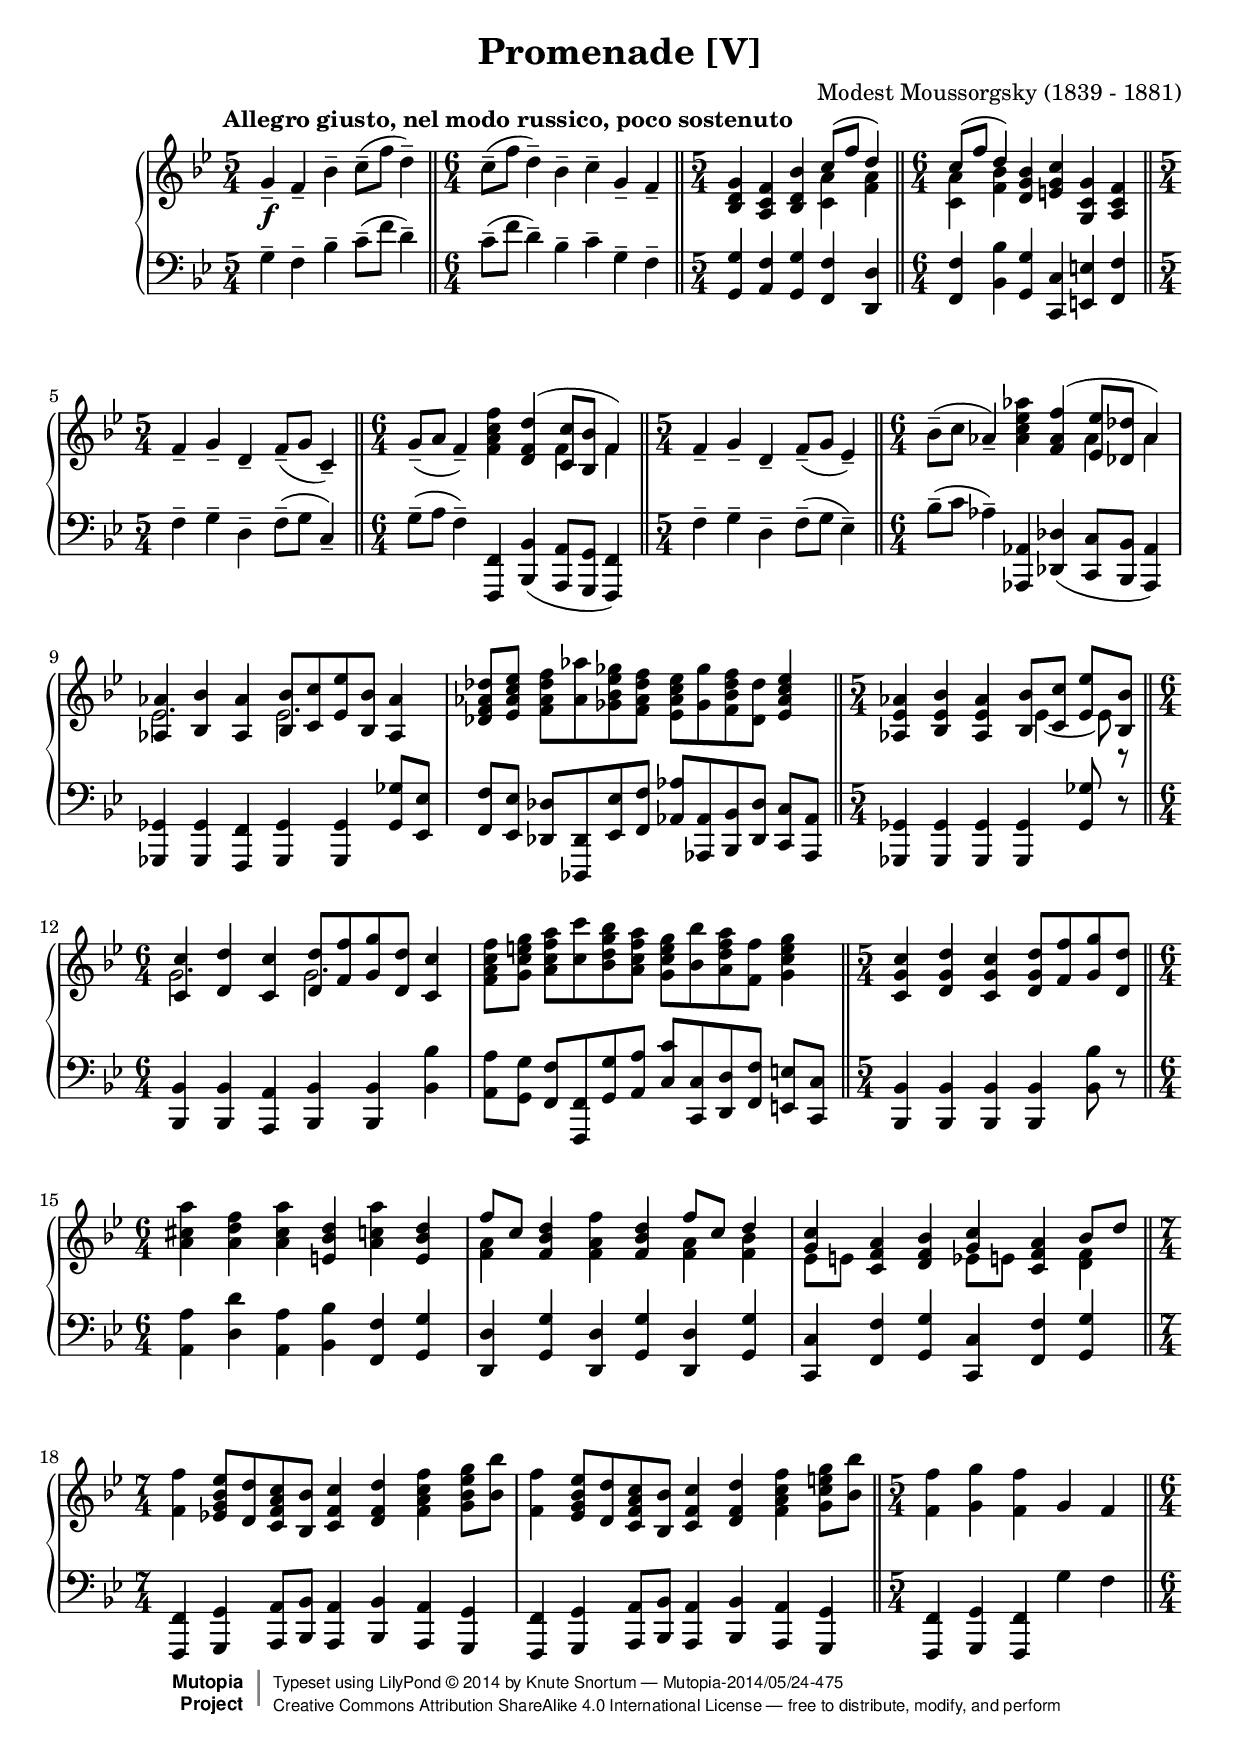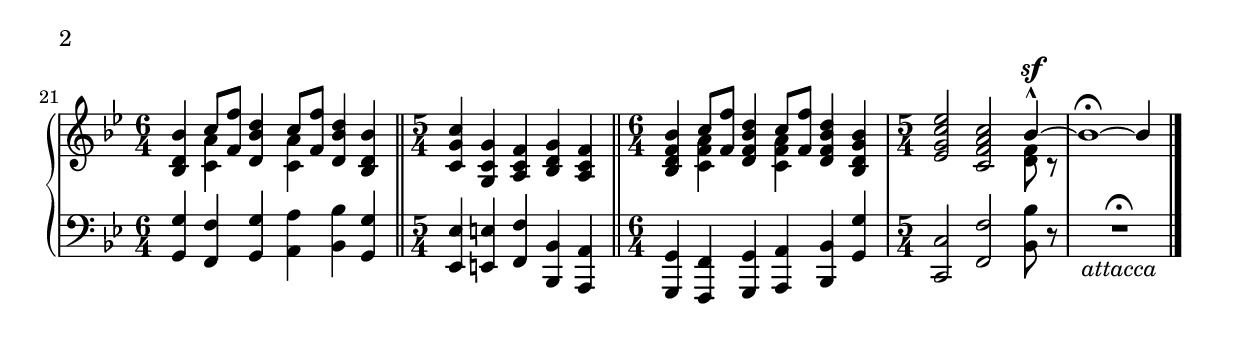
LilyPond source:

\version "2.18.2"
\language "english"

\header {
  title        = "Promenade [V]"
  composer     = "Modest Moussorgsky (1839 - 1881)"
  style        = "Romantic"
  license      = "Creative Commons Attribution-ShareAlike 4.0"
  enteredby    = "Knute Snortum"
  date         = "1874"
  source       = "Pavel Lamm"

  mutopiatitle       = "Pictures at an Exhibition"
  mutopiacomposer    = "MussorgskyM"
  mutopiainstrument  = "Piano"
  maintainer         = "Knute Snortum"
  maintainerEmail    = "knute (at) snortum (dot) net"
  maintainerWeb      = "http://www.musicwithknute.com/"

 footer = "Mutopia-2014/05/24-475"
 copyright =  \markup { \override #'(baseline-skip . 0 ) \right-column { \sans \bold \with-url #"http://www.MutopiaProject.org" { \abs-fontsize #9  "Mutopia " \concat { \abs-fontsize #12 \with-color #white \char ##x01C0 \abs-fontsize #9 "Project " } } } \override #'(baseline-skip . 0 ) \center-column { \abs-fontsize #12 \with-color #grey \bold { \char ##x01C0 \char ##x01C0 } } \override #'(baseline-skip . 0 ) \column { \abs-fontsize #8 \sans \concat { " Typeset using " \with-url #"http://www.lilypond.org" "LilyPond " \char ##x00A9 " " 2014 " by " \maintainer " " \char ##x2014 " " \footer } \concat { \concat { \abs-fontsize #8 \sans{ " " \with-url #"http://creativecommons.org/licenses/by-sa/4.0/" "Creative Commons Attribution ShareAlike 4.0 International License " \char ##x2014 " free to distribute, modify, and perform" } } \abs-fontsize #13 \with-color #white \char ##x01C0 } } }
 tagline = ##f
}

ritard = \markup { \italic "ritard." }
dimin = \markup { \italic "dimin." }
attacca = \markup { \italic "attacca" }

forceShiftOn = \override NoteColumn.force-hshift = #1.4
forceShiftOff = \override NoteColumn.force-hshift = #0
forceShiftPosition = \override NoteColumn.force-hshift = #-0.2
tiePosition = \override Tie.staff-position = #-7

upper = \relative c'' {
  \tempo "Allegro giusto, nel modo russico, poco sostenuto"

  \time 5/4
  | g4-- \f f-- bf-- c8-- ( f d4-- )
  \bar "||"
  \time 6/4
  | c8-- ( f d4-- ) bf-- c-- g-- f--
  \bar "||"
  \time 5/4
  | <g d bf>4 <f c a> <bf d, bf>
    << { c8 ( f d4 ) } \\ { <a c,>4 <a f> } >>
  \bar "||"
  \time 6/4
  | << { c8 ( f d4 ) } \\ { <a c,>4 <bf f> } >>
    <bf g d>4 <c g e> <g c, g> <f c a>
  \bar "||"
  \time 5/4
  | f4-- g-- d-- f8-- ( g c,4-- )
  \bar "||"
  \time 6/4
  | g'8-- ( a f4-- ) <f' c a f>
    << { <d f, d> ( <c c,>8 <bf bf,> f4 ) } \\ { s4 f f } >>
  \bar "||"
  \time 5/4
  | f4-- g-- d-- f8-- ( g ef4-- )
  \bar "||"
  \time 6/4
  | bf'8-- ( c af4-- ) <af' ef c af>
    << { <f af, f>4 ( <ef ef,>8 <df df,> af4 ) } \\ { s4 af af } >>
  |
  <<
    {
      <af af,>4 <bf bf,> <af af,> <bf bf,>8 <c c,> <ef ef,> <bf bf,> <af af,>4
    } \\ {
      ef2. ef2.
    }
  >>
  | <df' af f df>8 [ <ef c af ef> ] <f df af f> <af af,> <gf ef bf gf> <f df af f>
    <ef c af ef> <gf gf,> <f df bf f> <df df,> <ef c af ef>4
  \bar "||"
  \time 5/4
  | <af, ef af,>4 <bf ef, bf> <af ef af,>
    << 
      { 
        <bf bf,>8 <c c,> <ef ef,> <bf bf,> 
      } \\ { 
        \forceShiftOn \tiePosition ef,4 ~ ef8 r 
      } 
    >>
  \bar "||"
  \time 6/4
  | << 
      { 
        <c' c,>4 <d d,> <c c,> <d d,>8 <f f,> <g g,> <d d,> <c c,>4 
      } \\ { 
        \forceShiftPosition g2. g 
      } 
    >>
  | <f' c a f>8 [ <g e c g> ] <a f c a> <c c,> <bf g d bf> <a f c a>
    <g e c g> <bf bf,> <a f d a> <f f,> <g e c g>4
  \bar "||"
  \time 5/4
  | <c, g c,>4 <d g, d> <c g c,> <d g, d>8 [ <f f,> <g g,> <d d,> ]
  \bar "||"
  \time 6/4
  | <a' cs, a>4 <f d a> <a cs, a> <d, bf e,> <a' c, a> <d, bf e,>
  | << { f8 [ c ] } \\ { <a f>4 } >> <d bf f>4 <f a, f> <d bf f>
    << { f8 c d4 } \\ { <a f>4 <bf f> } >>
  | << { <c g>4 } \\ { ef,8 [ e ] } >> <a f c>4 <bf f d> 
    << { <c g>4 } \\ { ef,8 [ e ] } >> <a f c>4 << { bf8 d } \\ { <f, d>4 } >>
  \bar "||"
  \time 7/4
  | <f' f,>4 <ef bf g ef>8 [ <d d,> <c a f c> <bf bf,> ] <c f, c>4 <d f, d> 
    <f c a f> <g ef bf g>8 <bf bf,>
  | <f f,>4 <ef bf g ef>8 [ <d d,> <c a f c> <bf bf,> ] <c f, c>4 <d f, d> 
    <f c a f> <g e c g>8 <bf bf,>
  \bar "||"
  \time 5/4
  | <f f,>4 <g g,> <f f,> g, f
  \bar "||"
  \time 6/4
  | <bf d, bf>4 << { c8 [ <f f,> ] } \\ { <a, c,>4 } >> <d bf d,>4
    << { c8 [ <f f,> ] } \\ { <a, c,>4 } >> <d bf d,>4 <bf d, bf>
  \bar "||"
  \time 5/4
  | <c g c,>4 <g c, g> <f c a> <g d bf> <f c a>
  \bar "||"
  \time 6/4
  | <bf f d bf>4 << { c8 [ <f f,> ] } \\ { <a, f c>4 } >> <d bf f d>4
    << { c8 [ <f f,> ] } \\ { <a, f c>4 } >> <d bf f d>4 <bf g d bf>
  | <ef c g ef>2 <c a f c> 
    << { bf4^^ ^\sf ~ | bf1 \fermata ~ bf4 } \\ { <f d>8 r | s1 s4 } >>
  \bar "|."
}

lower = \relative c' {
  \time 5/4
  | g4-- f-- bf-- c8-- ( f d4-- )
  \time 6/4
  | c8-- ( f d4-- ) bf-- c-- g-- f--
  \time 5/4
  | <g g,>4 <f a,> <g g,> <f f,> <d d,>
  \time 6/4
  | <f f,>4 <bf bf,> <g g,> <c, c,> <e e,> <f f,>
  \time 5/4
  | f4-- g-- d-- f8-- ( g c,4-- )
  \time 6/4
  | g'8-- ( a f4-- ) <f, f,> <bf bf,> ( <a a,>8 <g g,> <f f,>4 )
  \time 5/4
  | f'4-- g-- d-- f8-- ( g ef4-- )
  \time 6/4
  | bf'8-- ( c af4-- ) <af, af,> <df df,> ( <c c,>8 <bf bf,> <af af,>4 )
  | <gf gf,>4 q <f f,> <gf gf,> q <gf' gf,>8 <ef ef,>
  | <f f,>8 [ <ef ef,> ] <df df,> <df, df,> <ef' ef,> <f f,> 
    <af af,> <af, af,> <bf bf,> <df df,> <c c,> [ <af af,> ]
  \time 5/4
  | <gf gf,>4 q q q <gf' gf,>8 r 
  \time 6/4
  | <bf, bf,>4 <bf bf,> <a a,> <bf bf,> <bf bf,> <bf' bf,>
  | <a a,>8 [ <g g,> ] <f f,> <f, f,> <g' g,> <a a,> 
    <c c,> <c, c,> <d d,> <f f,> <e e,> [ <c c,> ]
  \time 5/4
  | <bf bf,>4 q q q <bf' bf,>8 r
  \time 6/4
  | <a a,>4 <d d,> <a a,> <bf bf,> <f f,> <g g,>
  | <d d,> <g g,> <d d,> <g g,> <d d,> <g g,>
  | <c, c,> <f f,> <g g,> <c, c,> <f f,> <g g,>
  \time 7/4
  | <f, f,>4 <g g,> <a a,>8 <bf bf,> <a a,>4 <bf bf,> <a a,> <g g,>
  | <f f,>4 <g g,> <a a,>8 <bf bf,> <a a,>4 <bf bf,> <a a,> <g g,>
  \time 5/4
  | <f f,>4 <g g,> <f f,> g' f
  \time 6/4
  | <g g,>4 <f f,> <g g,> <a a,> <bf bf,> <g g,>
  \time 5/4
  | <ef ef,> <e e,> <f f,> <bf, bf,> <a a,>
  \time 6/4
  | <g g,> <f f,> <g g,> <a a,> <bf bf,> <g' g,>
  \time 5/4
  | <c, c,>2 <f f,> <bf bf,>8 r
  | R1 * 5/4 _\attacca \fermataMarkup 
}

global = {
  \key bf \major
  \accidentalStyle piano
}

\score {
  \new PianoStaff
  <<
    \new Staff = "up" {
      \clef treble
      \global
      \upper
    }
    \new Staff = "down" {
      \clef bass
      \global
      \lower
    }
  >>
  \layout {
  }
  \midi {
    \tempo 4 = 88
  }
}
